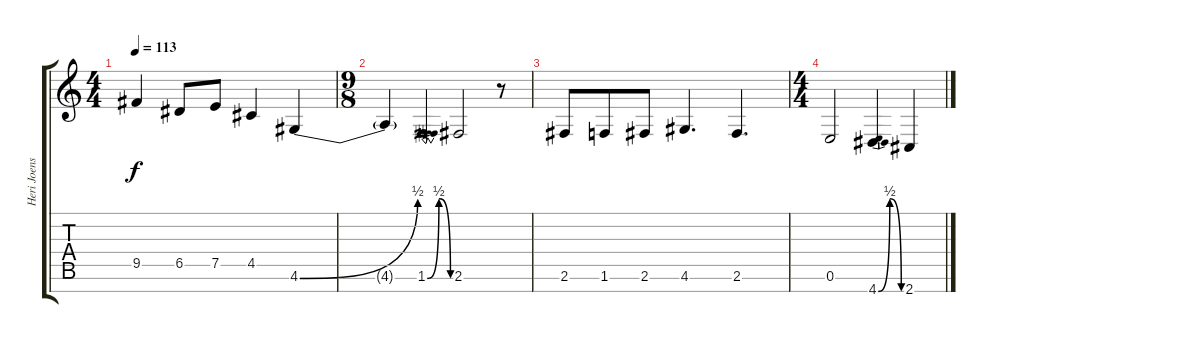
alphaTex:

\track ("Heri Joensen 2" "Heri Joens") {instrument distortionguitar}
\staff {score tabs}
\tuning (E4 B3 G3 D3 A2 E2 B1) {hide}
\ts (4 4)
\tempo 113
\clef g2
\ks c
9.5.4{dy f} 6.5.8 7.5.8 4.5.4 4.6{be (bend 0 0 60 2)}.4 |
\ts (9 8)
4.6{t}.4 1.6{be (bendrelease 0 0 30 2 30 2 60 0)}.4 2.6.2 r.8 |
2.6.8 1.6.8 2.6.8 4.6.4{d} 2.6.4{d} |
\ts (4 4)
0.6.2 4.7{be (bendrelease 0 0 30 2 30 2 60 0)}.4 2.7.4
